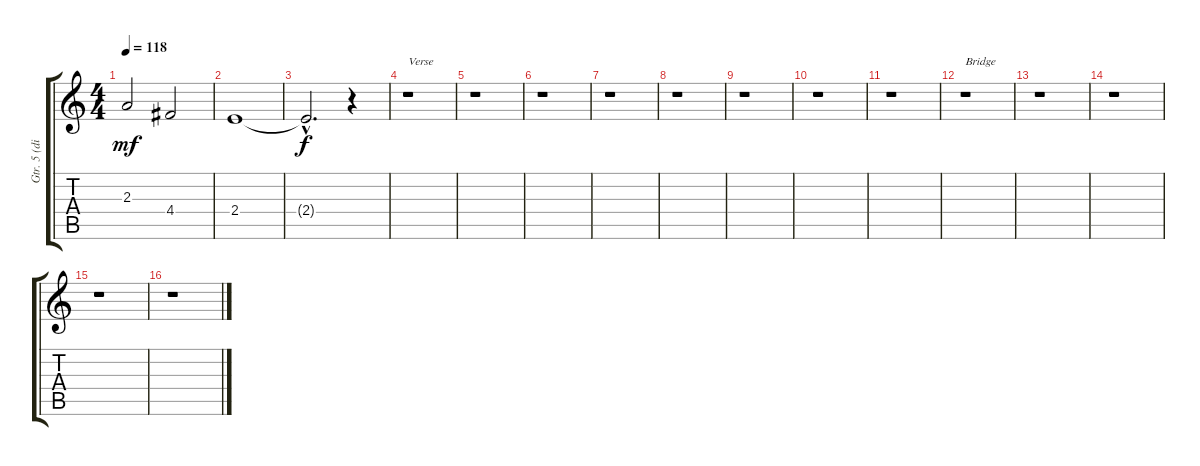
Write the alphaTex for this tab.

\track ("Gtr. 5 (dist. w/delay)" "Gtr. 5 (di") {instrument distortionguitar}
\staff {score tabs}
\tuning (E4 B3 G3 D3 A2 E2) {hide}
\ts (4 4)
\tempo 118
\clef g2
\ks c
2.3.2{dy mf} 4.4.2 |
2.4.1 |
2.4{hac t}.2{d dy f} r.4 |
r.1{txt "Verse"} |
r.1 |
r.1 |
r.1 |
r.1 |
r.1 |
r.1 |
r.1 |
r.1{txt "Bridge"} |
r.1 |
r.1 |
r.1 |
r.1
